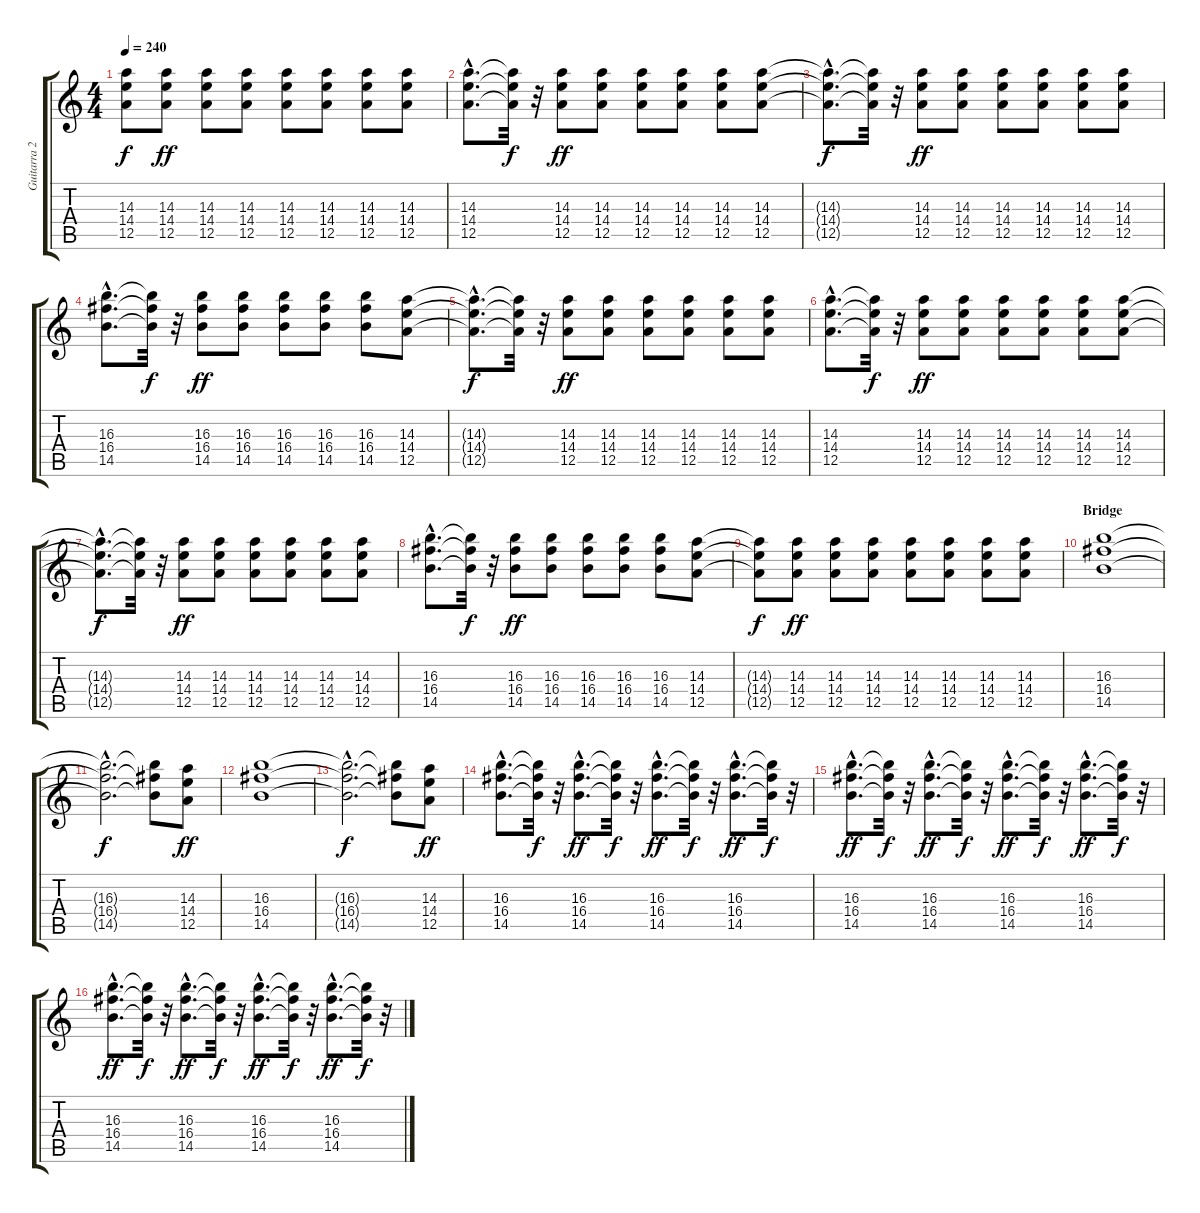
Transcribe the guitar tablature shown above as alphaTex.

\track ("Guitarra 2 - Erik" "Guitarra 2") {instrument distortionguitar}
\staff {score tabs}
\tuning (E4 B3 G3 D3 A2 E2) {hide}
\ts (4 4)
\tempo 240
\clef g2
\ks c
(14.3{t} 14.4{t} 12.5{t}).8{dy f} (14.3 14.4 12.5).8{dy ff} (14.3 14.4 12.5).8 (14.3 14.4 12.5).8 (14.3 14.4 12.5).8 (14.3 14.4 12.5).8 (14.3 14.4 12.5).8 (14.3 14.4 12.5).8 |
(14.3{hac} 14.4{hac} 12.5{hac}).8{d} (14.3{t} 14.4{t} 12.5{t}).32{dy f} r.32 (14.3 14.4 12.5).8{dy ff} (14.3 14.4 12.5).8 (14.3 14.4 12.5).8 (14.3 14.4 12.5).8 (14.3 14.4 12.5).8 (14.3 14.4 12.5).8 |
(14.3{hac t} 14.4{hac t} 12.5{hac t}).8{d dy f} (14.3{t} 14.4{t} 12.5{t}).32 r.32 (14.3 14.4 12.5).8{dy ff} (14.3 14.4 12.5).8 (14.3 14.4 12.5).8 (14.3 14.4 12.5).8 (14.3 14.4 12.5).8 (14.3 14.4 12.5).8 |
(16.3{hac} 16.4{hac} 14.5{hac}).8{d} (16.3{t} 16.4{t} 14.5{t}).32{dy f} r.32 (16.3 16.4 14.5).8{dy ff} (16.3 16.4 14.5).8 (16.3 16.4 14.5).8 (16.3 16.4 14.5).8 (16.3 16.4 14.5).8 (14.3 14.4 12.5).8 |
(14.3{hac t} 14.4{hac t} 12.5{hac t}).8{d dy f} (14.3{t} 14.4{t} 12.5{t}).32 r.32 (14.3 14.4 12.5).8{dy ff} (14.3 14.4 12.5).8 (14.3 14.4 12.5).8 (14.3 14.4 12.5).8 (14.3 14.4 12.5).8 (14.3 14.4 12.5).8 |
(14.3{hac} 14.4{hac} 12.5{hac}).8{d} (14.3{t} 14.4{t} 12.5{t}).32{dy f} r.32 (14.3 14.4 12.5).8{dy ff} (14.3 14.4 12.5).8 (14.3 14.4 12.5).8 (14.3 14.4 12.5).8 (14.3 14.4 12.5).8 (14.3 14.4 12.5).8 |
(14.3{hac t} 14.4{hac t} 12.5{hac t}).8{d dy f} (14.3{t} 14.4{t} 12.5{t}).32 r.32 (14.3 14.4 12.5).8{dy ff} (14.3 14.4 12.5).8 (14.3 14.4 12.5).8 (14.3 14.4 12.5).8 (14.3 14.4 12.5).8 (14.3 14.4 12.5).8 |
(16.3{hac} 16.4{hac} 14.5{hac}).8{d} (16.3{t} 16.4{t} 14.5{t}).32{dy f} r.32 (16.3 16.4 14.5).8{dy ff} (16.3 16.4 14.5).8 (16.3 16.4 14.5).8 (16.3 16.4 14.5).8 (16.3 16.4 14.5).8 (14.3 14.4 12.5).8 |
(14.3{t} 14.4{t} 12.5{t}).8{dy f} (14.3 14.4 12.5).8{dy ff} (14.3 14.4 12.5).8 (14.3 14.4 12.5).8 (14.3 14.4 12.5).8 (14.3 14.4 12.5).8 (14.3 14.4 12.5).8 (14.3 14.4 12.5).8 |
\section ("" "Bridge")
(16.3 16.4 14.5).1 |
(16.3{hac t} 16.4{hac t} 14.5{hac t}).2{d dy f} (16.3{t} 16.4{t} 14.5{t}).8 (14.3 14.4 12.5).8{dy ff} |
(16.3 16.4 14.5).1 |
(16.3{hac t} 16.4{hac t} 14.5{hac t}).2{d dy f} (16.3{t} 16.4{t} 14.5{t}).8 (14.3 14.4 12.5).8{dy ff} |
(16.3{hac} 16.4{hac} 14.5{hac}).8{d} (16.3{t} 16.4{t} 14.5{t}).32{dy f} r.32 (16.3{hac} 16.4{hac} 14.5{hac}).8{d dy ff} (16.3{t} 16.4{t} 14.5{t}).32{dy f} r.32 (16.3{hac} 16.4{hac} 14.5{hac}).8{d dy ff} (16.3{t} 16.4{t} 14.5{t}).32{dy f} r.32 (16.3{hac} 16.4{hac} 14.5{hac}).8{d dy ff} (16.3{t} 16.4{t} 14.5{t}).32{dy f} r.32 |
(16.3{hac} 16.4{hac} 14.5{hac}).8{d dy ff} (16.3{t} 16.4{t} 14.5{t}).32{dy f} r.32 (16.3{hac} 16.4{hac} 14.5{hac}).8{d dy ff} (16.3{t} 16.4{t} 14.5{t}).32{dy f} r.32 (16.3{hac} 16.4{hac} 14.5{hac}).8{d dy ff} (16.3{t} 16.4{t} 14.5{t}).32{dy f} r.32 (16.3{hac} 16.4{hac} 14.5{hac}).8{d dy ff} (16.3{t} 16.4{t} 14.5{t}).32{dy f} r.32 |
(16.3{hac} 16.4{hac} 14.5{hac}).8{d dy ff} (16.3{t} 16.4{t} 14.5{t}).32{dy f} r.32 (16.3{hac} 16.4{hac} 14.5{hac}).8{d dy ff} (16.3{t} 16.4{t} 14.5{t}).32{dy f} r.32 (16.3{hac} 16.4{hac} 14.5{hac}).8{d dy ff} (16.3{t} 16.4{t} 14.5{t}).32{dy f} r.32 (16.3{hac} 16.4{hac} 14.5{hac}).8{d dy ff} (16.3{t} 16.4{t} 14.5{t}).32{dy f} r.32
